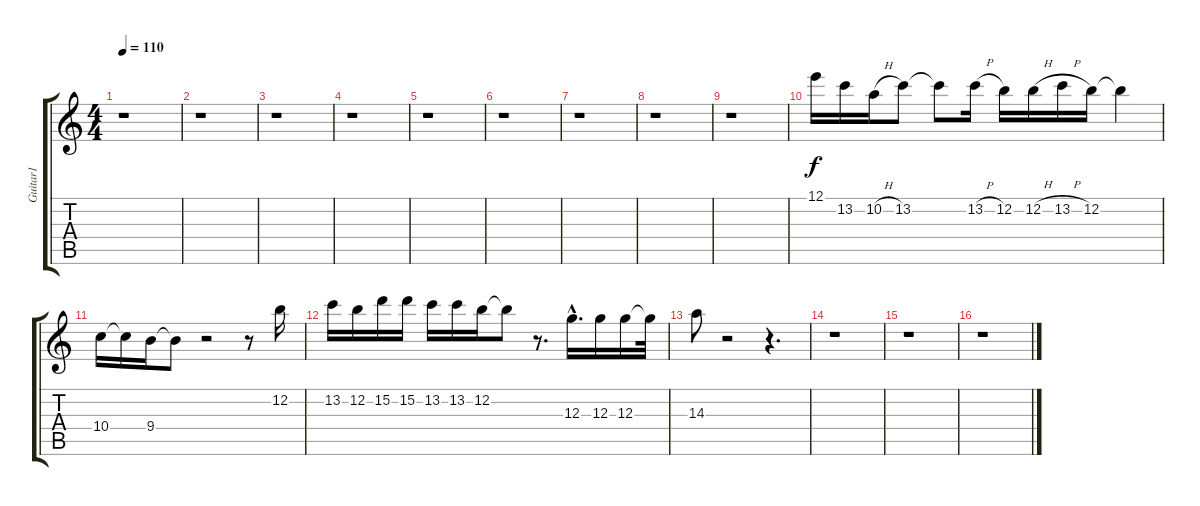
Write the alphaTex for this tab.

\track ("Guitar1" "Guitar1") {instrument distortionguitar}
\staff {score tabs}
\tuning (E4 B3 G3 D3 A2 E2) {hide}
\ts (4 4)
\tempo 110
\clef g2
\ks c
r.1{dy f} |
r.1 |
r.1 |
r.1 |
r.1 |
r.1 |
r.1 |
r.1 |
r.1 |
12.1.16 13.2.16 10.2{h}.16 13.2.8 13.2{t}.8 13.2{h}.16 12.2.16 12.2{h}.16 13.2{h}.16 12.2.16 12.2{t}.4 |
10.4.16 10.4{t}.16 9.4.16 9.4{t}.8 r.2 r.8 12.2.16 |
13.2.16 12.2.16 15.2.16 15.2.16 13.2.16 13.2.16 12.2.16 12.2{t}.8 r.8{d} 12.3{hac}.16{d} 12.3.16 12.3.16 12.3{t}.32 |
14.3.8 r.2 r.4{d} |
r.1 |
r.1 |
r.1
